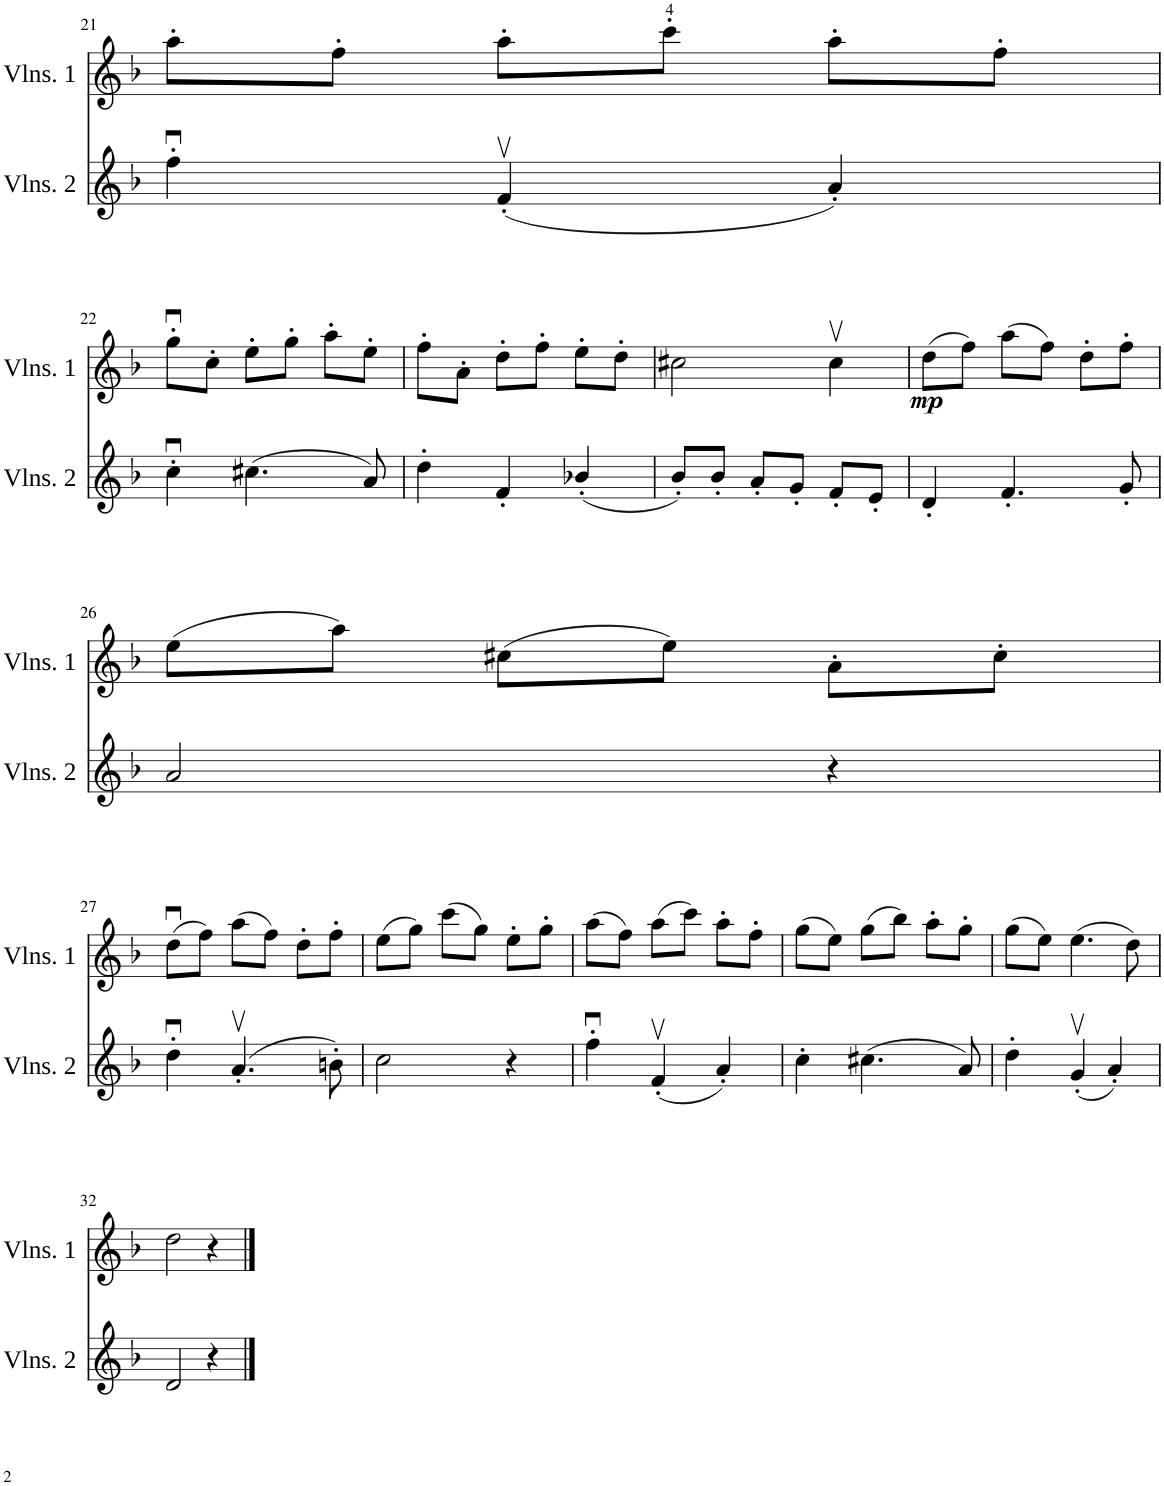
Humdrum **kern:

**kern	**kern	**dynam
*part2	*part1	*part1
*staff2	*staff1	*staff1
*I"Violins 2	*I"Violins 1	*
*I'Vlns. 2	*I'Vlns. 1	*
!!LO:PB:g=z
*clefG2	*clefG2	*
*k[b-]	*k[b-]	*
*M3/4	*M3/4	*
=21	=21	=21
4ffu'\	8aa'\L	.
.	8ff'\J	.
(4fv'/	8aa'\L	.
.	8ccc'\J	.
4a'/)	8aa'\L	.
.	8ff'\J	.
!!LO:LB:g=z
=22	=22	=22
4ccu'\	8ggu'\L	.
.	8cc'\J	.
(4.cc#X\	8ee'\L	.
.	8gg'\J	.
.	8aa'\L	.
8a/)	8ee'\J	.
=23	=23	=23
4dd'\	8ff'\L	.
.	8a'\J	.
4f'/	8dd'\L	.
.	8ff'\J	.
(4b-X'/	8ee'\L	.
.	8dd'\J	.
=24	=24	=24
8b-'/L)	2cc#X\	.
8b-'/J	.	.
8a'/L	.	.
8g'/J	.	.
8f'/L	4cc#v\	.
8e'/J	.	.
=25	=25	=25
!	!	!LO:DY:b
4d'/	(8dd\L	mp
.	8ff\J)	.
4.f'/	(8aa\L	.
.	8ff\J)	.
.	8dd'\L	.
8g'/	8ff'\J	.
!!LO:LB:g=z
=26	=26	=26
2a/	(8ee\L	.
.	8aa\J)	.
.	(8cc#X\L	.
.	8ee\J)	.
4r	8a'\L	.
.	8cc#'\J	.
!!LO:LB:g=z
=27	=27	=27
4ddu'\	(8ddu\L	.
.	8ff\J)	.
(4.av'/	(8aa\L	.
.	8ff\J)	.
.	8dd'\L	.
8bn'\)	8ff'\J	.
=28	=28	=28
2cc\	(8ee\L	.
.	8gg\J)	.
.	(8ccc\L	.
.	8gg\J)	.
4r	8ee'\L	.
.	8gg'\J	.
=29	=29	=29
4ffu'\	(8aa\L	.
.	8ff\J)	.
(4fv'/	(8aa\L	.
.	8ccc\J)	.
4a'/)	8aa'\L	.
.	8ff'\J	.
=30	=30	=30
4cc'\	(8gg\L	.
.	8ee\J)	.
(4.cc#X\	(8gg\L	.
.	8bb-\J)	.
.	8aa'\L	.
8a/)	8gg'\J	.
=31	=31	=31
4dd'\	(8gg\L	.
.	8ee\J)	.
(4gv'/	(4.ee\	.
4a'/)	.	.
.	8dd\)	.
!!LO:LB:g=z
=32	=32	=32
2d/	2dd\	.
4r	4r	.
==	==	==
*-	*-	*-
